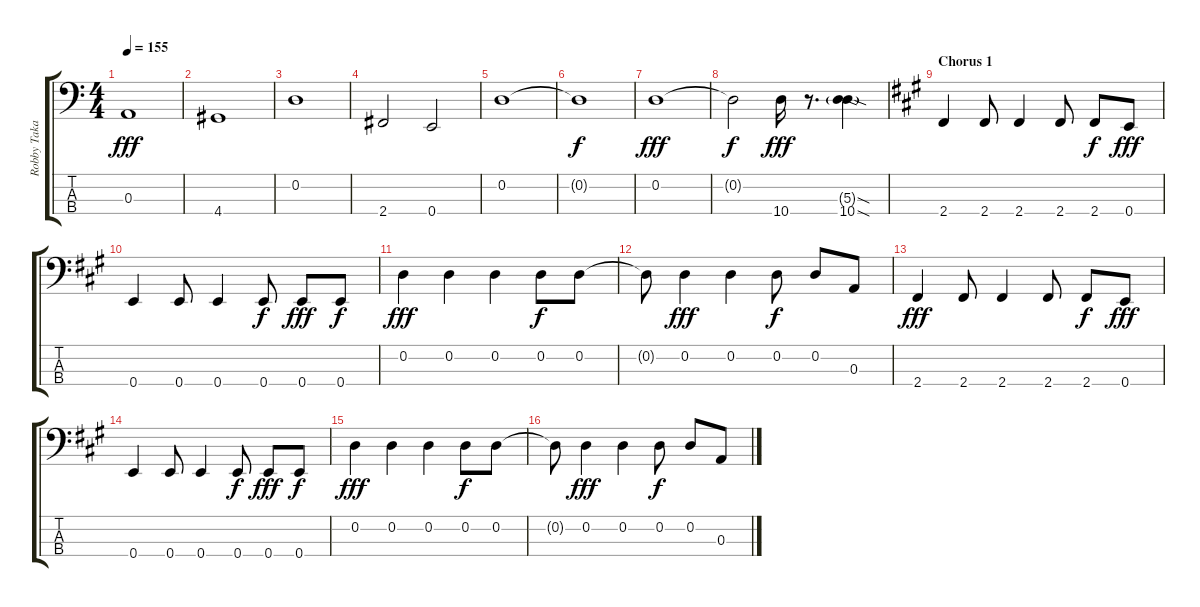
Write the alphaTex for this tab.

\track ("Robby Takac - Bass" "Robby Taka") {instrument electricbassfinger}
\staff {score tabs}
\tuning (G2 D2 A1 E1) {hide}
\ts (4 4)
\tempo 155
\clef f4
\ks c
0.3.1{dy fff} |
4.4.1 |
0.2.1 |
2.4.2 0.4.2 |
0.2.1 |
0.2{t}.1{dy f} |
0.2.1{dy fff} |
0.2{t}.2{dy f} 10.4.16{dy fff} r.8{d} (5.3{sod g} 10.4{sod}).4 |
\section ("" "Chorus 1")
\ks a
2.4.4 2.4.8 2.4.4 2.4.8 2.4.8{dy f} 0.4.8{dy fff} |
0.4.4 0.4.8 0.4.4 0.4.8{dy f} 0.4.8{dy fff} 0.4.8{dy f} |
0.2.4{dy fff} 0.2.4 0.2.4 0.2.8{dy f} 0.2.8 |
0.2{t}.8 0.2.4{dy fff} 0.2.4 0.2.8{dy f} 0.2.8 0.3.8 |
2.4.4{dy fff} 2.4.8 2.4.4 2.4.8 2.4.8{dy f} 0.4.8{dy fff} |
0.4.4 0.4.8 0.4.4 0.4.8{dy f} 0.4.8{dy fff} 0.4.8{dy f} |
0.2.4{dy fff} 0.2.4 0.2.4 0.2.8{dy f} 0.2.8 |
0.2{t}.8 0.2.4{dy fff} 0.2.4 0.2.8{dy f} 0.2.8 0.3.8
